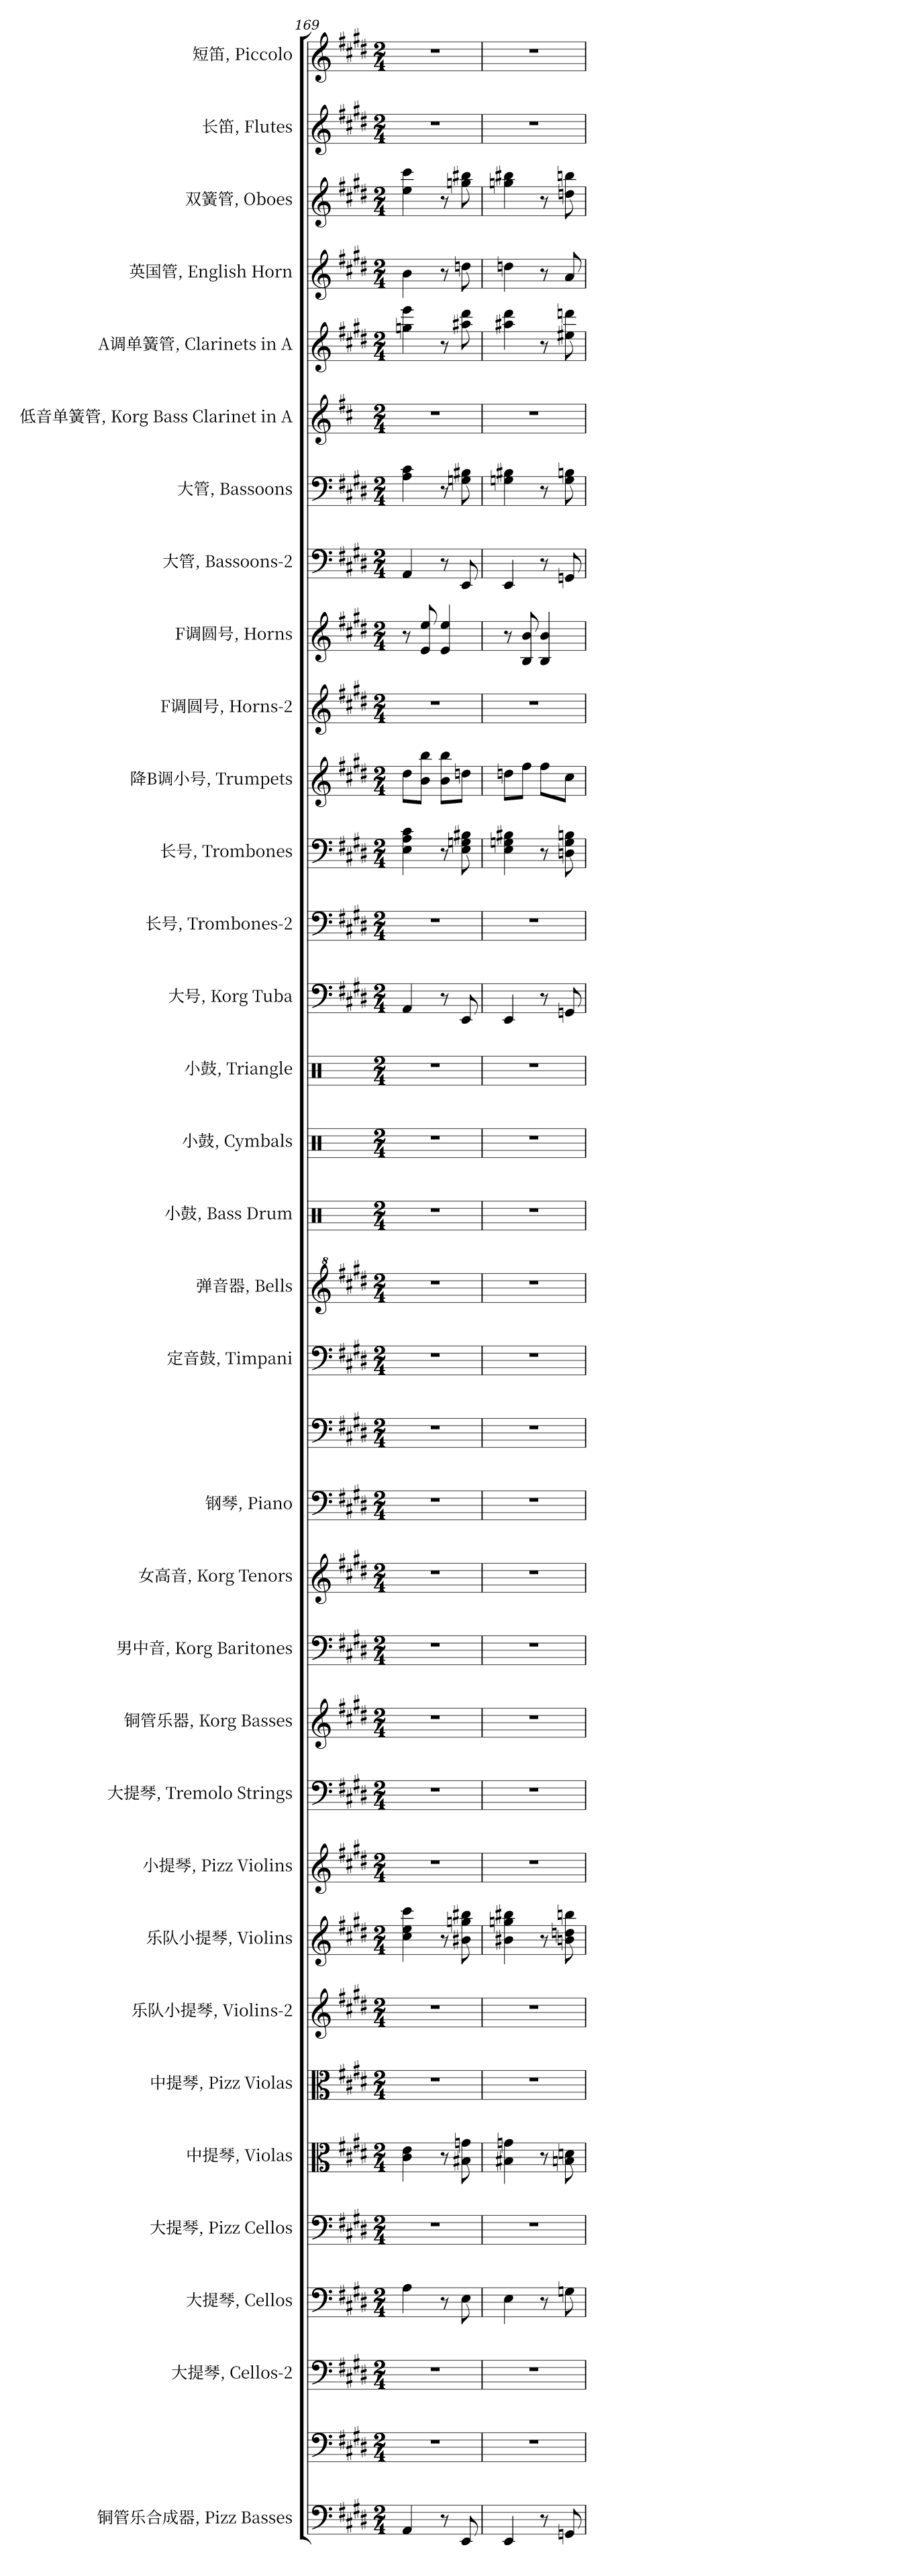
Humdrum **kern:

**kern	**kern	**kern	**kern	**kern	**kern	**kern	**kern	**kern	**kern	**kern	**kern	**kern	**kern	**kern	**kern	**kern	**kern	**kern	**kern	**kern	**kern	**kern	**kern	**kern	**kern	**kern	**kern	**kern	**kern	**kern	**kern	**kern	**kern	**kern
*part33	*part33	*part32	*part31	*part30	*part29	*part28	*part27	*part26	*part25	*part24	*part23	*part22	*part21	*part20	*part20	*part19	*part18	*part17	*part16	*part15	*part14	*part13	*part12	*part11	*part10	*part9	*part8	*part7	*part6	*part5	*part4	*part3	*part2	*part1
*staff35	*staff34	*staff33	*staff32	*staff31	*staff30	*staff29	*staff28	*staff27	*staff26	*staff25	*staff24	*staff23	*staff22	*staff21	*staff20	*staff19	*staff18	*staff17	*staff16	*staff15	*staff14	*staff13	*staff12	*staff11	*staff10	*staff9	*staff8	*staff7	*staff6	*staff5	*staff4	*staff3	*staff2	*staff1
*I"铜管乐合成器, Pizz Basses	*	*I"大提琴, Cellos-2	*I"大提琴, Cellos	*I"大提琴, Pizz Cellos	*I"中提琴, Violas	*I"中提琴, Pizz Violas	*I"乐队小提琴, Violins-2	*I"乐队小提琴, Violins	*I"小提琴, Pizz Violins	*I"大提琴, Tremolo Strings	*I"铜管乐器, Korg Basses	*I"男中音, Korg Baritones	*I"女高音, Korg Tenors	*I"钢琴, Piano	*	*I"定音鼓, Timpani	*I"弹音器, Bells	*I"小鼓, Bass Drum	*I"小鼓, Cymbals	*I"小鼓, Triangle	*I"大号, Korg Tuba	*I"长号, Trombones-2	*I"长号, Trombones	*I"降B调小号, Trumpets	*I"F调圆号, Horns-2	*I"F调圆号, Horns	*I"大管, Bassoons-2	*I"大管, Bassoons	*I"低音单簧管, Korg Bass Clarinet in A	*I"A调单簧管, Clarinets in A	*I"英国管, English Horn	*I"双簧管, Oboes	*I"长笛, Flutes	*I"短笛, Piccolo
*	*	*	*	*	*I'Vla.	*I'Vla.	*I'Vlns.	*I'Vlns.	*I'Vln.	*	*	*I'Bar.	*	*I'Pno.	*	*I'Timp.	*	*	*	*	*I'Tba.	*I'Tbn.	*I'Tbn.	*I'B♭ Tpt.	*I'F Hn.	*I'F Hn.	*I'Bsn.	*I'Bsn.	*I'B. Cl.	*I'A Cl.	*I'E. Hn.	*I'Ob.	*I'Fl.	*I'Picc.
*clefF4	*clefF4	*clefF4	*clefF4	*clefF4	*clefC3	*clefC3	*clefG2	*clefG2	*clefG2	*clefF4	*clefG2	*clefF4	*clefG2	*clefF4	*clefF4	*clefF4	*clefG^2	*clefX	*clefX	*clefX	*clefF4	*clefF4	*clefF4	*clefG2	*clefG2	*clefG2	*clefF4	*clefF4	*clefG2	*clefG2	*clefG2	*clefG2	*clefG2	*clefG2
*	*	*	*	*	*	*	*	*	*	*	*	*	*	*	*	*	*	*	*	*	*	*	*	*ITrd1c2	*ITrd4c7	*ITrd4c7	*	*	*ITrd8c14	*ITrd2c3	*ITrd4c7	*	*	*ITrd-7c-12
*k[f#c#g#d#]	*k[f#c#g#d#]	*k[f#c#g#d#]	*k[f#c#g#d#]	*k[f#c#g#d#]	*k[f#c#g#d#]	*k[f#c#g#d#]	*k[f#c#g#d#]	*k[f#c#g#d#]	*k[f#c#g#d#]	*k[f#c#g#d#]	*k[f#c#g#d#]	*k[f#c#g#d#]	*k[f#c#g#d#]	*k[f#c#g#d#]	*k[f#c#g#d#]	*k[f#c#g#d#]	*k[f#c#g#d#]	*k[]	*k[]	*k[]	*k[f#c#g#d#]	*k[f#c#g#d#]	*k[f#c#g#d#]	*k[f#c#]	*k[f#c#g#]	*k[f#c#g#]	*k[f#c#g#d#]	*k[f#c#g#d#]	*k[f#c#]	*k[f#c#g#d#a#e#b#]	*k[f#c#g#]	*k[f#c#g#d#]	*k[f#c#g#d#]	*k[f#c#g#d#]
*M2/4	*M2/4	*M2/4	*M2/4	*M2/4	*M2/4	*M2/4	*M2/4	*M2/4	*M2/4	*M2/4	*M2/4	*M2/4	*M2/4	*M2/4	*M2/4	*M2/4	*M2/4	*M2/4	*M2/4	*M2/4	*M2/4	*M2/4	*M2/4	*M2/4	*M2/4	*M2/4	*M2/4	*M2/4	*M2/4	*M2/4	*M2/4	*M2/4	*M2/4	*M2/4
=169	=169	=169	=169	=169	=169	=169	=169	=169	=169	=169	=169	=169	=169	=169	=169	=169	=169	=169	=169	=169	=169	=169	=169	=169	=169	=169	=169	=169	=169	=169	=169	=169	=169	=169
4AA/	2r	2r	4A\	2r	4c#\ 4e\	2r	2r	4cc#\ 4ee\ 4ccc#\	2r	2r	2r	2r	2r	2r	2r	2r	2r	2r	2r	2r	4AA/	2r	4E\ 4A\ 4c#\	8cc#\L	2r	8r	4AA/	4A\ 4c#\	2r	4een\ 4ccc#\	4e\	4ee\ 4ccc#\	2r	2r
.	.	.	.	.	.	.	.	.	.	.	.	.	.	.	.	.	.	.	.	.	.	.	.	8a\ 8aa\J	.	8A/ 8a/	.	.	.	.	.	.	.	.
8r	.	.	8r	.	8r	.	.	8r	.	.	.	.	.	.	.	.	.	.	.	.	8r	.	8r	8a\ 8aa\L	.	4A/ 4a/	8r	8r	.	8r	8r	8r	.	.
8EE/	.	.	8E\	.	8B#X\ 8gn\	.	.	8b#X\ 8ggn\ 8bb#X\	.	.	.	.	.	.	.	.	.	.	.	.	8EE/	.	8E\ 8Gn\ 8B#X\	8ccn\J	.	.	8EE/	8Gn\ 8B#X\	.	8ff##X\ 8bb#\	8gn\	8ggn\ 8bb#X\	.	.
=170	=170	=170	=170	=170	=170	=170	=170	=170	=170	=170	=170	=170	=170	=170	=170	=170	=170	=170	=170	=170	=170	=170	=170	=170	=170	=170	=170	=170	=170	=170	=170	=170	=170	=170
*	*	*	*	*	*	*	*	*	*	*	*	*	*	*	*	*	*	*	*	*	*	*	*	*	*	*	*	*	*	*	*	*	*	*MM150
4EE/	2r	2r	4E\	2r	4B#X\ 4gn\	2r	2r	4b#X\ 4ggn\ 4bb#X\	2r	2r	2r	2r	2r	2r	2r	2r	2r	2r	2r	2r	4EE/	2r	4E\ 4Gn\ 4B#X\	8ccn\L	2r	8r	4EE/	4Gn\ 4B#X\	2r	4ff##X\ 4bb#\	4gn\	4ggn\ 4bb#X\	2r	2r
.	.	.	.	.	.	.	.	.	.	.	.	.	.	.	.	.	.	.	.	.	.	.	.	8ee\J	.	8E/ 8e/	.	.	.	.	.	.	.	.
8r	.	.	8r	.	8r	.	.	8r	.	.	.	.	.	.	.	.	.	.	.	.	8r	.	8r	8ee\L	.	4E/ 4e/	8r	8r	.	8r	8r	8r	.	.
8GGn/	.	.	8Gn\	.	8Bn\ 8dn\	.	.	8bn\ 8ddn\ 8bbn\	.	.	.	.	.	.	.	.	.	.	.	.	8GGn/	.	8Dn\ 8G\ 8Bn\	8b\J	.	.	8GGn/	8G\ 8Bn\	.	8cc##X\ 8bbn\	8d/	8ddn\ 8bbn\	.	.
=	=	=	=	=	=	=	=	=	=	=	=	=	=	=	=	=	=	=	=	=	=	=	=	=	=	=	=	=	=	=	=	=	=	=
*-	*-	*-	*-	*-	*-	*-	*-	*-	*-	*-	*-	*-	*-	*-	*-	*-	*-	*-	*-	*-	*-	*-	*-	*-	*-	*-	*-	*-	*-	*-	*-	*-	*-	*-
